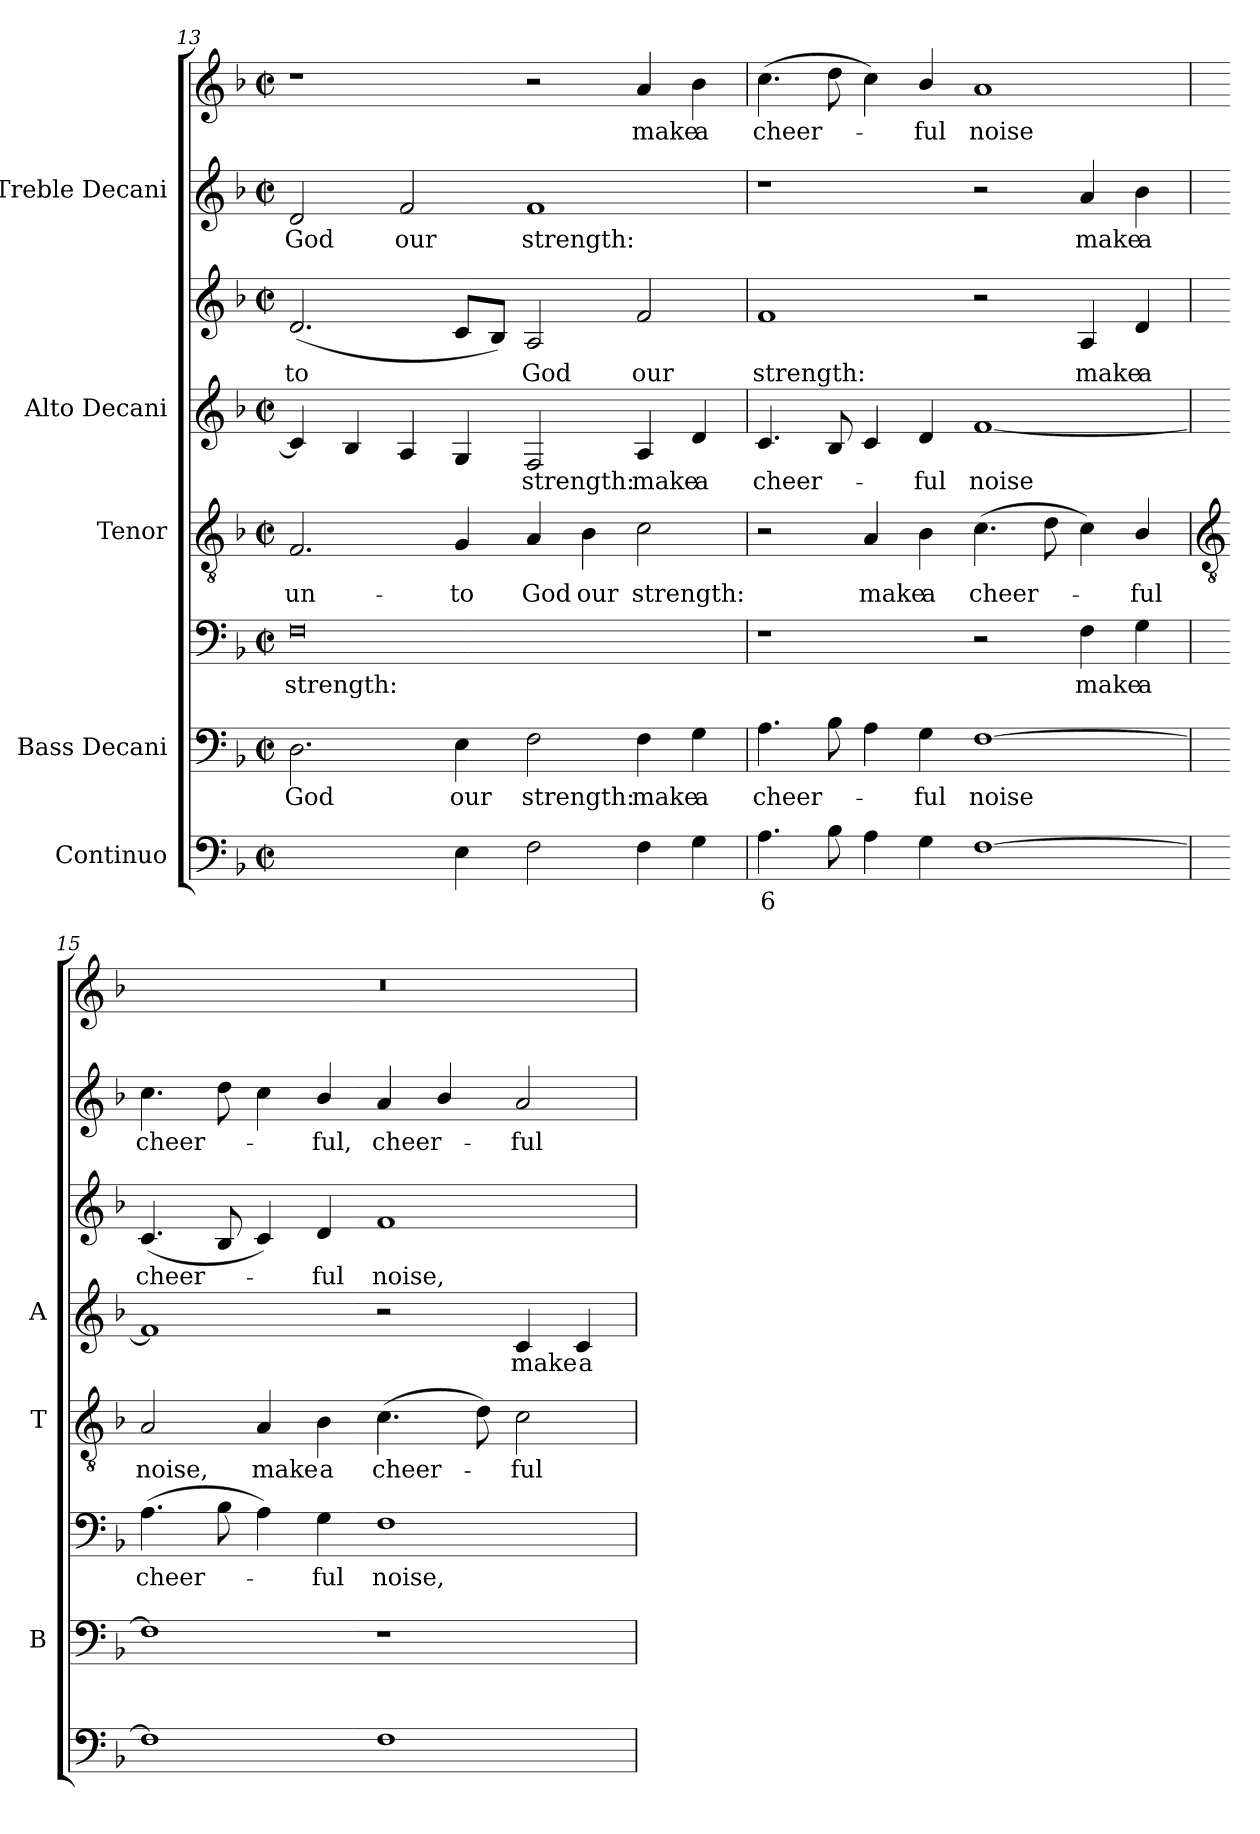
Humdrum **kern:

**kern	**text	**kern	**text	**kern	**text	**kern	**text	**kern	**text	**kern	**text	**kern	**text	**kern	**text
*part5	*part5	*part4	*part4	*part4	*part4	*part3	*part3	*part2	*part2	*part2	*part2	*part1	*part1	*part1	*part1
*staff8	*staff8	*staff7	*staff7	*staff6	*staff6	*staff5	*staff5	*staff4	*staff4	*staff3	*staff3	*staff2	*staff2	*staff1	*staff1
*I"Continuo	*	*I"Bass Decani	*	*	*	*I"Tenor	*	*I"Alto Decani	*	*	*	*I"Treble Decani	*	*	*
*	*	*I'B	*	*	*	*I'T	*	*I'A	*	*	*	*	*	*	*
*clefF4	*	*clefF4	*	*clefF4	*	*clefGv2	*	*clefG2	*	*clefG2	*	*clefG2	*	*clefG2	*
*k[b-]	*	*k[b-]	*	*k[b-]	*	*k[b-]	*	*k[b-]	*	*k[b-]	*	*k[b-]	*	*k[b-]	*
*F:	*	*F:	*	*F:	*	*F:	*	*F:	*	*F:	*	*F:	*	*F:	*
*M4/2	*	*M4/2	*	*M4/2	*	*M4/2	*	*M4/2	*	*M4/2	*	*M4/2	*	*M4/2	*
*met(c|)	*	*met(c|)	*	*met(c|)	*	*met(c|)	*	*met(c|)	*	*met(c|)	*	*met(c|)	*	*met(c|)	*
=13	=13	=13	=13	=13	=13	=13	=13	=13	=13	=13	=13	=13	=13	=13	=13
!	!LO:LY:b	!	!LO:LY:b	!	!LO:LY:b	!	!LO:LY:b	!	!	!	!LO:LY:b	!	!LO:LY:b	!	!
[4Dyy	7	2.D	God	0F	strength:	2.F	un-	4c]	.	(<2.d	to	2d	God	1r	.
!	!LO:LY:b	!	!	!	!	!	!	!	!	!	!	!	!	!	!
2Dyy]	6	.	.	.	.	.	.	4B-	.	.	.	.	.	.	.
!	!	!	!	!	!	!	!	!	!	!	!	!	!LO:LY:b	!	!
.	.	.	.	.	.	.	.	4A	.	.	.	2f	our	.	.
!	!	!	!LO:LY:b	!	!	!	!LO:LY:b	!	!	!	!	!	!	!	!
4E	.	4E	our	.	.	4G	-to	4G	.	8cL	.	.	.	.	.
.	.	.	.	.	.	.	.	.	.	8B-J)	.	.	.	.	.
!	!	!	!LO:LY:b	!	!	!	!LO:LY:b	!	!LO:LY:b	!	!LO:LY:b	!	!LO:LY:b	!	!
2F	.	2F	strength:	.	.	4A	God	2F	strength:	2A	God	1f	strength:	2r	.
!	!	!	!	!	!	!	!LO:LY:b	!	!	!	!	!	!	!	!
.	.	.	.	.	.	4B-	our	.	.	.	.	.	.	.	.
!	!	!	!LO:LY:b	!	!	!	!LO:LY:b	!	!LO:LY:b	!	!LO:LY:b	!	!	!	!LO:LY:b
4F	.	4F	make	.	.	2c	strength:	4A	make	2f	our	.	.	4a	make
!	!	!	!LO:LY:b	!	!	!	!	!	!LO:LY:b	!	!	!	!	!	!LO:LY:b
4G	.	4G	a	.	.	.	.	4d	a	.	.	.	.	4b-	a
=14	=14	=14	=14	=14	=14	=14	=14	=14	=14	=14	=14	=14	=14	=14	=14
!	!LO:LY:b	!	!LO:LY:b	!	!	!	!	!	!LO:LY:b	!	!LO:LY:b	!	!	!	!LO:LY:b
4.A	6	4.A	cheer-	1r	.	2r	.	4.c	cheer-	1f	strength:	1r	.	(>4.cc	cheer-
8B-	.	8B-	.	.	.	.	.	8B-	.	.	.	.	.	8dd	.
!	!	!	!	!	!	!	!LO:LY:b	!	!	!	!	!	!	!	!
4A	.	4A	.	.	.	4A	make	4c	.	.	.	.	.	4cc)	.
!	!	!	!LO:LY:b	!	!	!	!LO:LY:b	!	!LO:LY:b	!	!	!	!	!	!LO:LY:b
4G	.	4G	ful	.	.	4B-	a	4d	ful	.	.	.	.	4b-/	ful
!	!	!	!LO:LY:b	!	!	!	!LO:LY:b	!	!LO:LY:b	!	!	!	!	!	!LO:LY:b
[1F	.	[1F	noise	2r	.	(>4.c	cheer-	[1f	noise	2r	.	2r	.	1a	noise
.	.	.	.	.	.	8d	.	.	.	.	.	.	.	.	.
!	!	!	!	!	!LO:LY:b	!	!	!	!	!	!LO:LY:b	!	!LO:LY:b	!	!
.	.	.	.	4F	make	4c)	.	.	.	4A	make	4a	make	.	.
!	!	!	!	!	!LO:LY:b	!	!LO:LY:b	!	!	!	!LO:LY:b	!	!LO:LY:b	!	!
.	.	.	.	4G	a	4B-/	ful	.	.	4d	a	4b-	a	.	.
!!LO:LB:g=z
=15	=15	=15	=15	=15	=15	=15	=15	=15	=15	=15	=15	=15	=15	=15	=15
*	*	*	*	*	*	*clefGv2	*	*	*	*	*	*	*	*	*
!	!	!	!	!	!LO:LY:b	!	!LO:LY:b	!	!	!	!LO:LY:b	!	!LO:LY:b	!	!
1F]	.	1F]	.	(>4.A	cheer-	2A	noise,	1f]	.	(<4.c	cheer-	4.cc	cheer-	0r	.
.	.	.	.	8B-	.	.	.	.	.	8B-	.	8dd	.	.	.
!	!	!	!	!	!	!	!LO:LY:b	!	!	!	!	!	!	!	!
.	.	.	.	4A)	.	4A	make	.	.	4c)	.	4cc	.	.	.
!	!	!	!	!	!LO:LY:b	!	!LO:LY:b	!	!	!	!LO:LY:b	!	!LO:LY:b	!	!
.	.	.	.	4G	ful	4B-	a	.	.	4d	ful	4b-/	ful,	.	.
!	!	!	!	!	!LO:LY:b	!	!LO:LY:b	!	!	!	!LO:LY:b	!	!LO:LY:b	!	!
1F	.	1r	.	1F	noise,	(>4.c	cheer-	2r	.	1f	noise,	4a	cheer-	.	.
.	.	.	.	.	.	.	.	.	.	.	.	4b-/	.	.	.
.	.	.	.	.	.	8d)	.	.	.	.	.	.	.	.	.
!	!	!	!	!	!	!	!LO:LY:b	!	!LO:LY:b	!	!	!	!LO:LY:b	!	!
.	.	.	.	.	.	2c	ful	4c	make	.	.	2a	-ful	.	.
!	!	!	!	!	!	!	!	!	!LO:LY:b	!	!	!	!	!	!
.	.	.	.	.	.	.	.	4c	a	.	.	.	.	.	.
=	=	=	=	=	=	=	=	=	=	=	=	=	=	=	=
*-	*-	*-	*-	*-	*-	*-	*-	*-	*-	*-	*-	*-	*-	*-	*-
